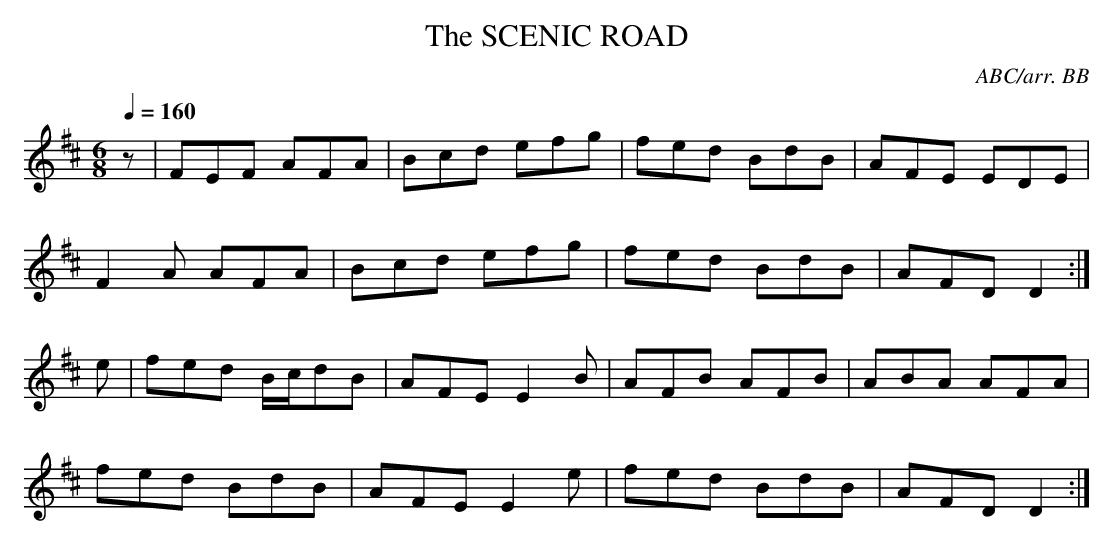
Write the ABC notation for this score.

X:1
T:SCENIC ROAD, The
C:ABC/arr. BB
Q:1/4=160
L:1/8
M:6/8
K:D
z|FEF AFA|Bcd efg|fed BdB|AFE EDE|
F2 A AFA|Bcd efg|fed BdB|AFD D2 :|
e|fed B/c/dB|AFE E2 B|AFB AFB|ABA AFA|
fed BdB|AFE E2e|fed BdB|AFD D2 :|
